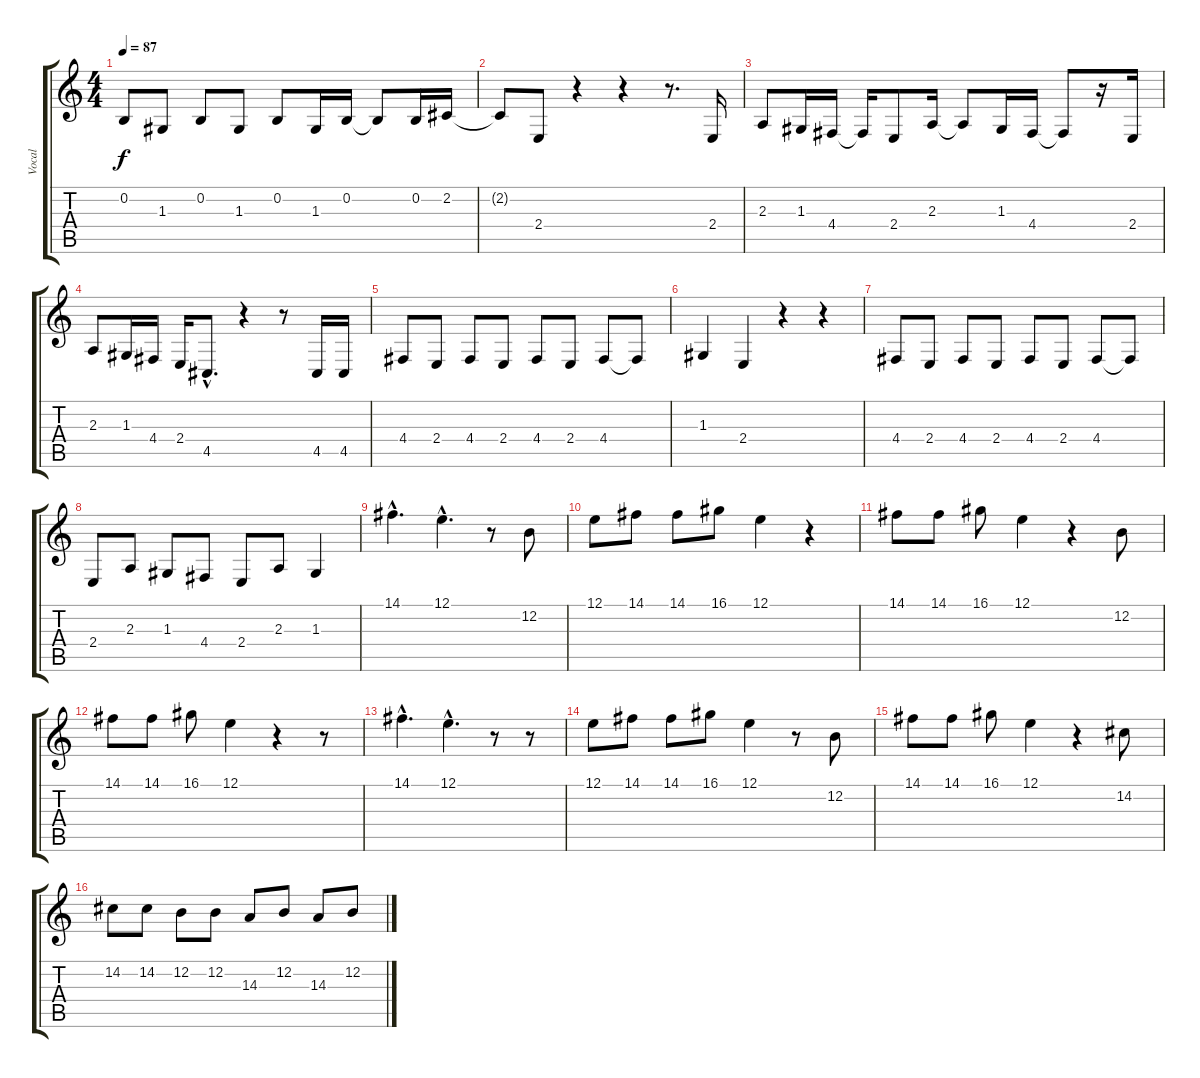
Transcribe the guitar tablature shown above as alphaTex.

\track ("Vocal" "Vocal") {instrument oboe}
\staff {score tabs}
\tuning (E4 B3 G3 D3 A2 E2) {hide}
\ts (4 4)
\tempo 87
\clef g2
\ks c
0.2.8{dy f} 1.3.8 0.2.8 1.3.8 0.2.8 1.3.16 0.2.16 0.2{t}.8 0.2.16 2.2.16 |
2.2{t}.8 2.4.8 r.4 r.4 r.8{d} 2.4.16 |
2.3.8 1.3.16 4.4.16 4.4{t}.16 2.4.8 2.3.16 2.3{t}.8 1.3.16 4.4.16 4.4{t}.8 r.16 2.4.16 |
2.3.8 1.3.16 4.4.16 2.4.16 4.5{hac}.8{d} r.4 r.8 4.5.16 4.5.16 |
4.4.8 2.4.8 4.4.8 2.4.8 4.4.8 2.4.8 4.4.8 4.4{t}.8 |
1.3.4 2.4.4 r.4 r.4 |
4.4.8 2.4.8 4.4.8 2.4.8 4.4.8 2.4.8 4.4.8 4.4{t}.8 |
2.4.8 2.3.8 1.3.8 4.4.8 2.4.8 2.3.8 1.3.4 |
14.1{hac}.4{d} 12.1{hac}.4{d} r.8 12.2.8 |
12.1.8 14.1.8 14.1.8 16.1.8 12.1.4 r.4 |
14.1.8 14.1.8 16.1.8 12.1.4 r.4 12.2.8 |
14.1.8 14.1.8 16.1.8 12.1.4 r.4 r.8 |
14.1{hac}.4{d} 12.1{hac}.4{d} r.8 r.8 |
12.1.8 14.1.8 14.1.8 16.1.8 12.1.4 r.8 12.2.8 |
14.1.8 14.1.8 16.1.8 12.1.4 r.4 14.2.8 |
14.2.8 14.2.8 12.2.8 12.2.8 14.3.8 12.2.8 14.3.8 12.2.8
